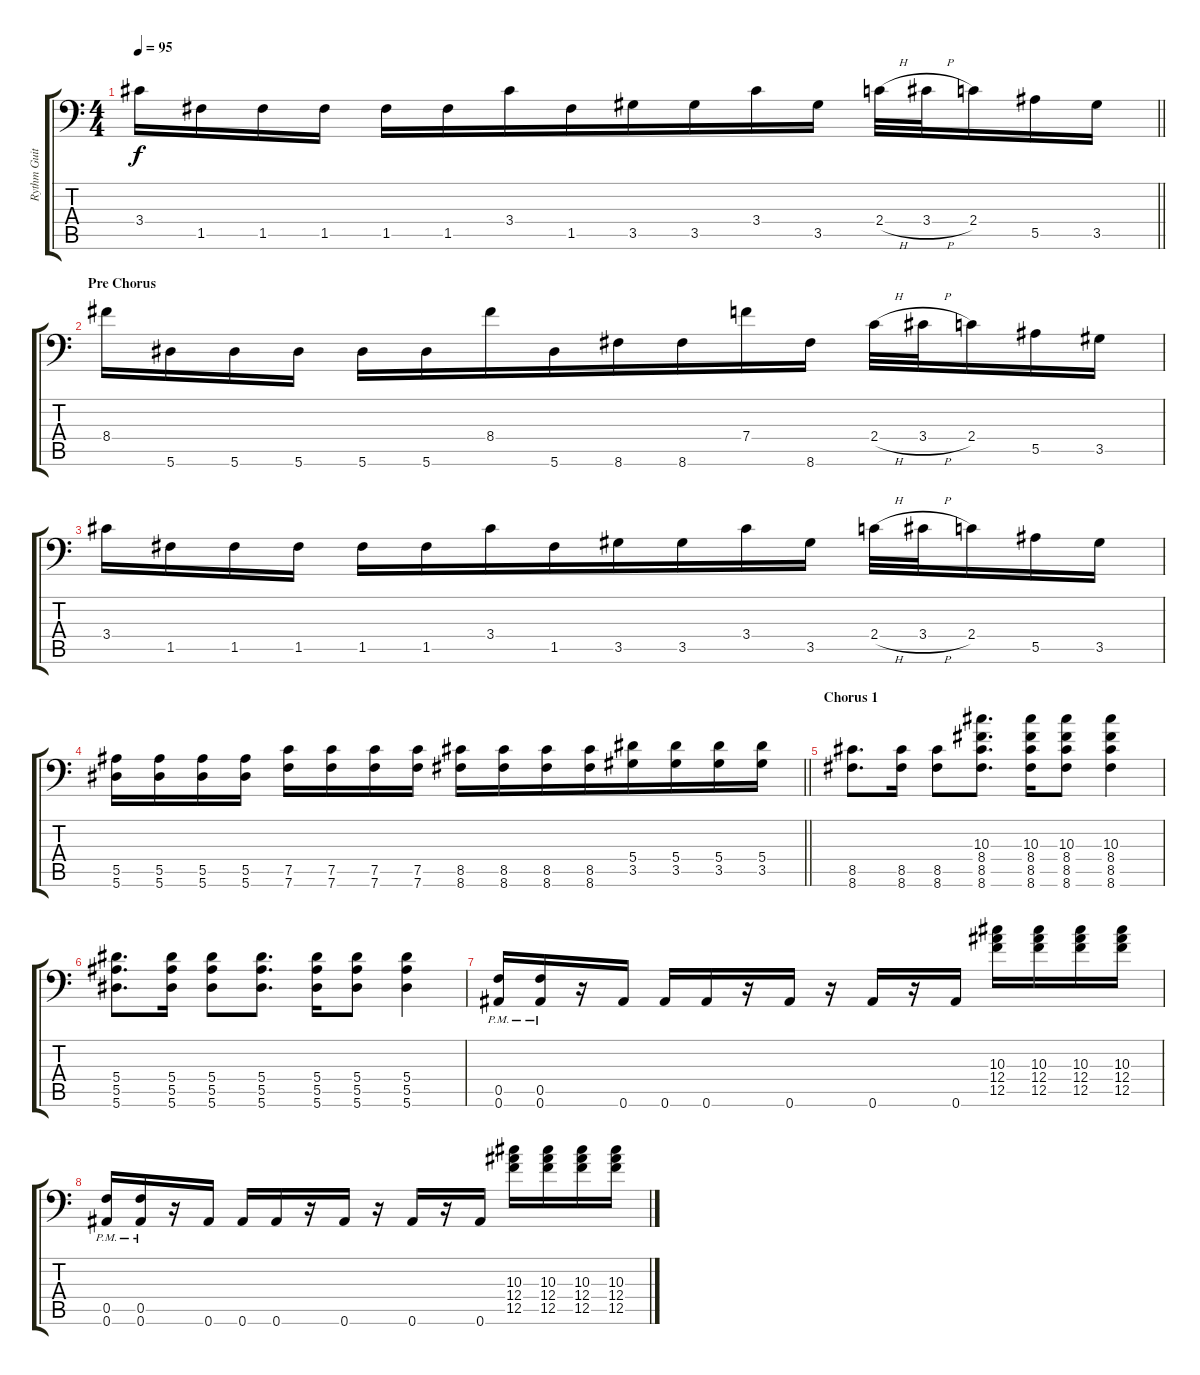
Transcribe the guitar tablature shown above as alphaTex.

\track ("Rythm Guitar 1" "Rythm Guit") {instrument distortionguitar}
\staff {score tabs}
\tuning (C4 G3 Eb3 Bb2 F2 Bb1) {hide}
\ts (4 4)
\tempo 95
\clef f4
\barLineRight lightlight
\ks c
3.4.16{dy f} 1.5.16 1.5.16 1.5.16 1.5.16{beam merge} 1.5.16 3.4.16 1.5.16{beam merge} 3.5.16 3.5.16 3.4.16{beam merge} 3.5.16 2.4{h}.32{beam merge} 3.4{h}.32 2.4.16 5.5.16 3.5.16 |
\section ("" "Pre Chorus")
8.4.16 5.6.16 5.6.16 5.6.16 5.6.16 5.6.16{beam merge} 8.4.16 5.6.16{beam merge} 8.6.16{beam merge} 8.6.16 7.4.16{beam merge} 8.6.16 2.4{h}.32 3.4{h}.32 2.4.16 5.5.16 3.5.16 |
3.4.16 1.5.16 1.5.16 1.5.16 1.5.16{beam merge} 1.5.16 3.4.16 1.5.16{beam merge} 3.5.16 3.5.16 3.4.16{beam merge} 3.5.16 2.4{h}.32{beam merge} 3.4{h}.32 2.4.16 5.5.16 3.5.16 |
\barLineRight lightlight
(5.5 5.6).16 (5.5 5.6).16 (5.5 5.6).16 (5.5 5.6).16 (7.5 7.6).16 (7.5 7.6).16{beam merge} (7.5 7.6).16{beam merge} (7.5 7.6).16 (8.5 8.6).16 (8.5 8.6).16 (8.5 8.6).16 (8.5 8.6).16{beam merge} (5.4 3.5).16{beam merge} (5.4 3.5).16 (5.4 3.5).16 (5.4 3.5).16 |
\section ("" "Chorus 1")
(8.5 8.6).8{d} (8.5 8.6).16 (8.5 8.6).8 (10.3 8.4 8.5 8.6).8{d} (10.3 8.4 8.5 8.6).16 (10.3 8.4 8.5 8.6).8 (10.3 8.4 8.5 8.6).4 |
(5.4 5.5 5.6).8{d} (5.4 5.5 5.6).16 (5.4 5.5 5.6).8 (5.4 5.5 5.6).8{d} (5.4 5.5 5.6).16 (5.4 5.5 5.6).8 (5.4 5.5 5.6).4 |
(0.5{pm} 0.6{pm}).16{beam merge} (0.5{pm} 0.6{pm}).16 r.16 0.6.16 0.6.16{beam merge} 0.6.16{beam merge} r.16 0.6.16 r.16 0.6.16{beam merge} r.16 0.6.16 (10.3 12.4 12.5).16{beam merge} (10.3 12.4 12.5).16 (10.3 12.4 12.5).16 (10.3 12.4 12.5).16 |
(0.5{pm} 0.6{pm}).16{beam merge} (0.5{pm} 0.6{pm}).16 r.16 0.6.16 0.6.16{beam merge} 0.6.16{beam merge} r.16 0.6.16 r.16 0.6.16{beam merge} r.16 0.6.16 (10.3 12.4 12.5).16{beam merge} (10.3 12.4 12.5).16 (10.3 12.4 12.5).16 (10.3 12.4 12.5).16
